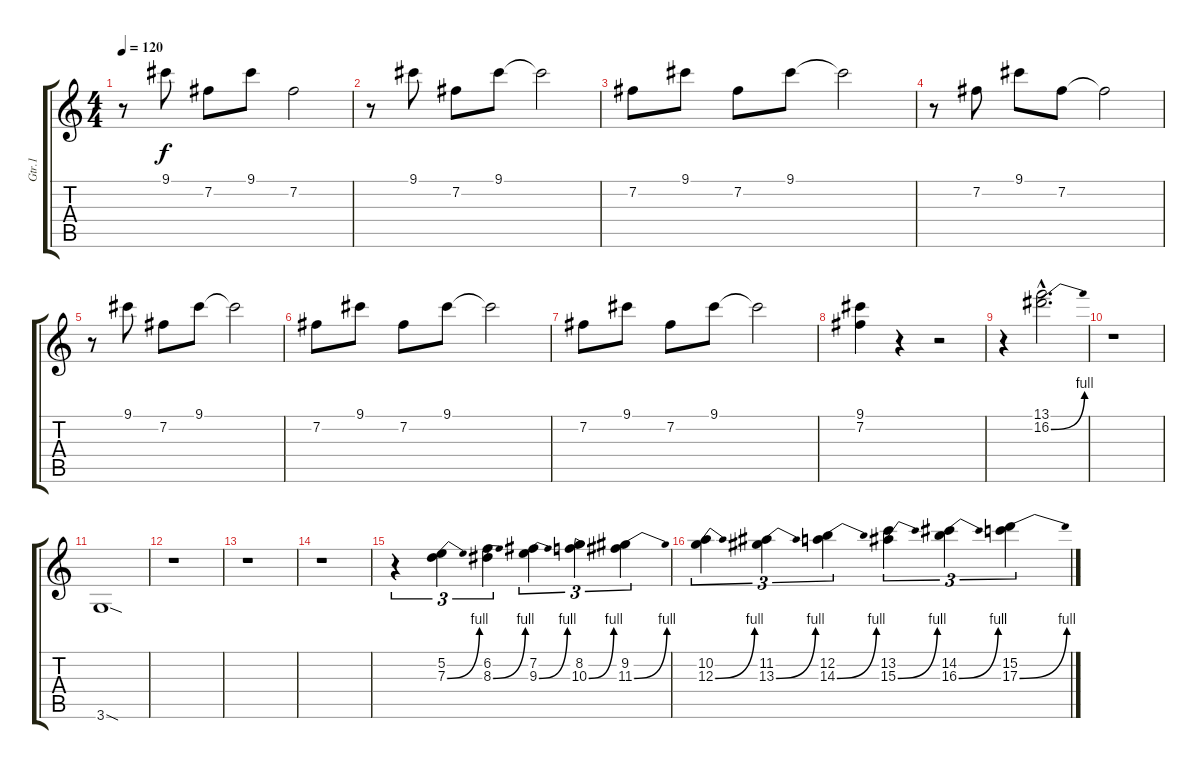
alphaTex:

\track ("Gtr.1" "Gtr.1") {instrument distortionguitar}
\staff {score tabs}
\tuning (E4 B3 G3 D3 A2 E2) {hide}
\ts (4 4)
\tempo 120
\clef g2
\ks c
r.8{dy f} 9.1.8 7.2.8 9.1.8 7.2.2 |
r.8 9.1.8 7.2.8 9.1.8 9.1{t}.2 |
7.2.8 9.1.8 7.2.8 9.1.8 9.1{t}.2 |
r.8 7.2.8 9.1.8 7.2.8 7.2{t}.2 |
r.8 9.1.8 7.2.8 9.1.8 9.1{t}.2 |
7.2.8 9.1.8 7.2.8 9.1.8 9.1{t}.2 |
7.2.8 9.1.8 7.2.8 9.1.8 9.1{t}.2 |
(9.1 7.2).4 r.4 r.2 |
r.4 (13.1{hac} 16.2{be (bend 0 0 60 4) hac}).2{d} |
r.1 |
3.6{sod}.1 |
r.1 |
r.1 |
r.1 |
r.4{tu (3 2)} (5.2 7.3{be (bend 0 0 60 4)}).4{tu (3 2)} (6.2 8.3{be (bend 0 0 60 4)}).4{tu (3 2)} (7.2 9.3{be (bend 0 0 60 4)}).4{tu (3 2)} (8.2 10.3{be (bend 0 0 60 4)}).4{tu (3 2)} (9.2 11.3{be (bend 0 0 60 4)}).4{tu (3 2)} |
(10.2 12.3{be (bend 0 0 60 4)}).4{tu (3 2)} (11.2 13.3{be (bend 0 0 60 4)}).4{tu (3 2)} (12.2 14.3{be (bend 0 0 60 4)}).4{tu (3 2)} (13.2 15.3{be (bend 0 0 60 4)}).4{tu (3 2)} (14.2 16.3{be (bend 0 0 60 4)}).4{tu (3 2)} (15.2 17.3{be (bend 0 0 60 4)}).4{tu (3 2)}
